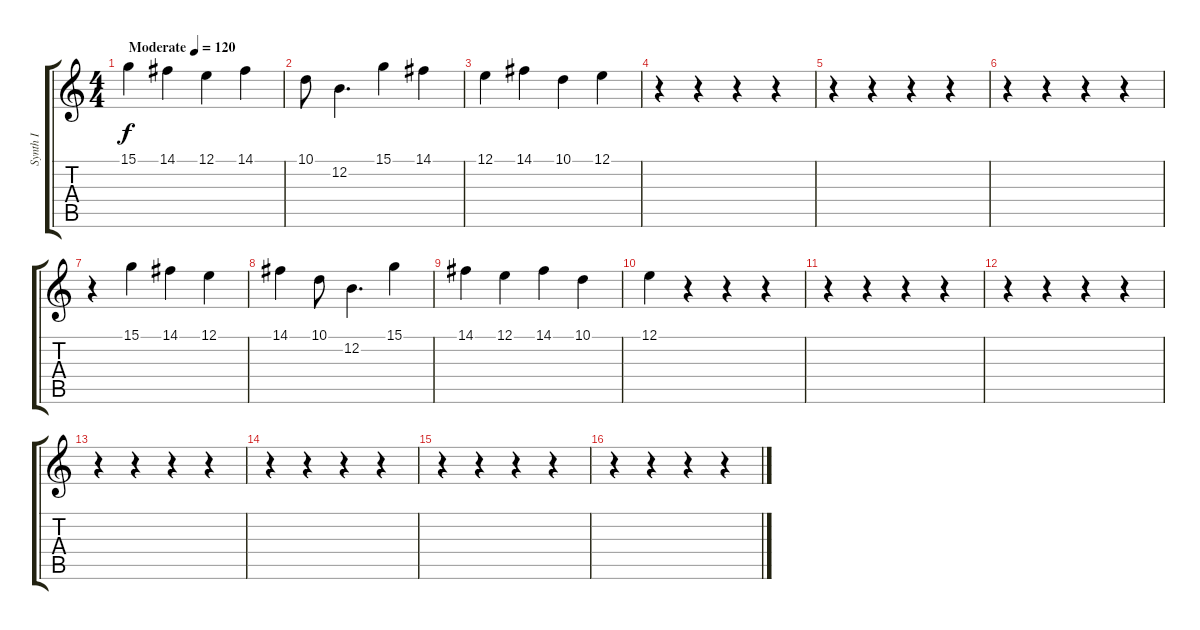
\track ("Synth I" "Synth I") {instrument lead1square}
\staff {score tabs}
\tuning (E4 B3 G3 D3 A2 D2) {hide}
\ts (4 4)
\tempo (120 "Moderate")
\clef g2
\ks c
15.1.4{dy f instrument lead1square} 14.1.4 12.1.4 14.1.4 |
10.1.8 12.2.4{d} 15.1.4 14.1.4 |
12.1.4 14.1.4 10.1.4 12.1.4 |
r.4 r.4 r.4 r.4 |
r.4 r.4 r.4 r.4 |
r.4 r.4 r.4 r.4 |
r.4 15.1.4 14.1.4 12.1.4 |
14.1.4 10.1.8 12.2.4{d} 15.1.4 |
14.1.4 12.1.4 14.1.4 10.1.4 |
12.1.4 r.4 r.4 r.4 |
r.4 r.4 r.4 r.4 |
r.4 r.4 r.4 r.4 |
r.4 r.4 r.4 r.4 |
r.4 r.4 r.4 r.4 |
r.4 r.4 r.4 r.4 |
r.4 r.4 r.4 r.4
